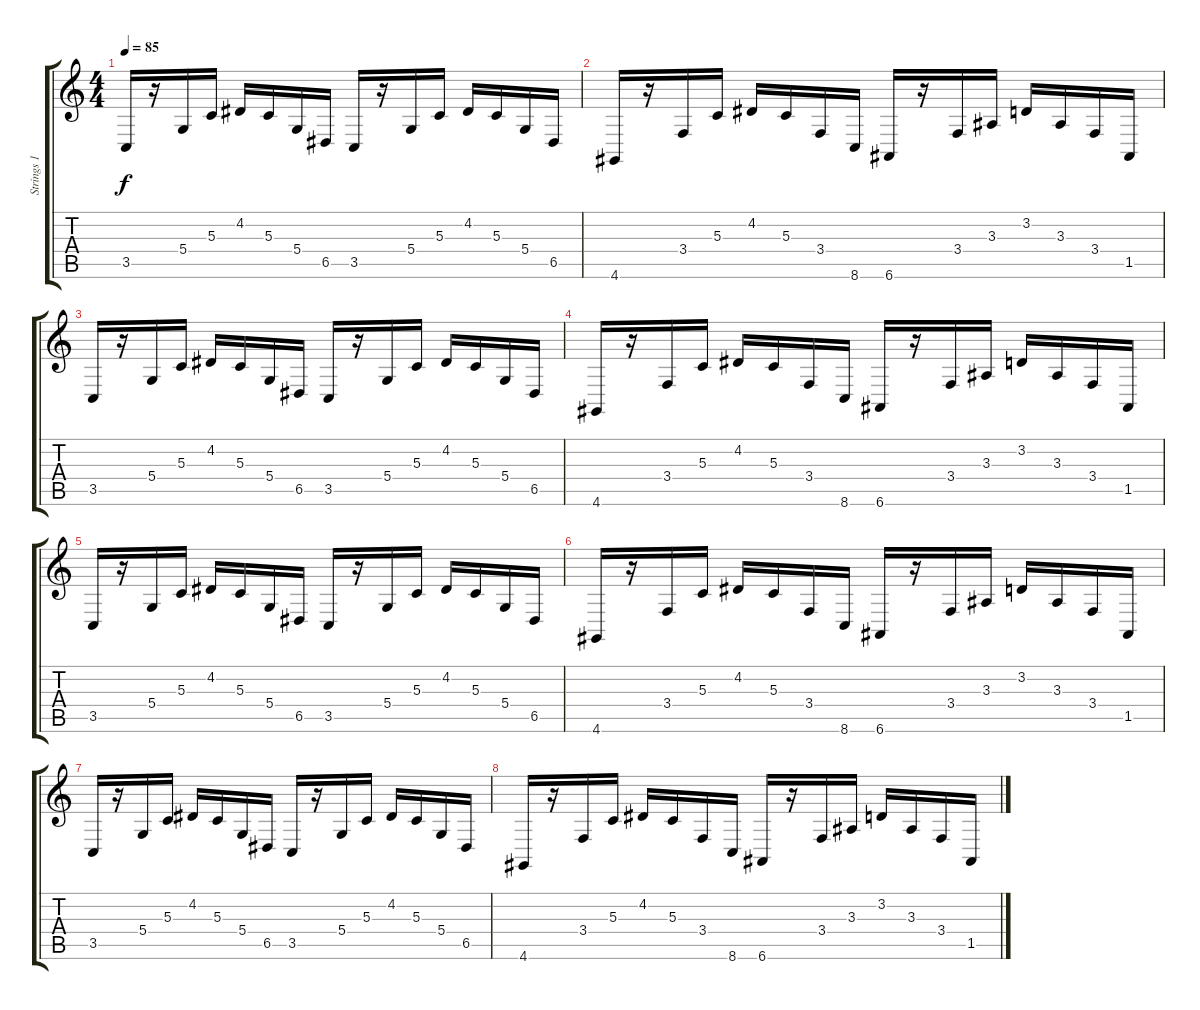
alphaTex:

\track ("Strings 1" "Strings 1") {instrument stringensemble1}
\staff {score tabs}
\tuning (E4 B3 G3 D3 A2 E2) {hide}
\ts (4 4)
\tempo 85
\clef g2
\ks c
3.5.16{dy f} r.16 5.4.16 5.3.16 4.2.16 5.3.16 5.4.16 6.5.16 3.5.16 r.16 5.4.16 5.3.16 4.2.16 5.3.16 5.4.16 6.5.16 |
4.6.16 r.16 3.4.16 5.3.16 4.2.16 5.3.16 3.4.16 8.6.16 6.6.16 r.16 3.4.16 3.3.16 3.2.16 3.3.16 3.4.16 1.5.16 |
3.5.16 r.16 5.4.16 5.3.16 4.2.16 5.3.16 5.4.16 6.5.16 3.5.16 r.16 5.4.16 5.3.16 4.2.16 5.3.16 5.4.16 6.5.16 |
4.6.16 r.16 3.4.16 5.3.16 4.2.16 5.3.16 3.4.16 8.6.16 6.6.16 r.16 3.4.16 3.3.16 3.2.16 3.3.16 3.4.16 1.5.16 |
3.5.16 r.16 5.4.16 5.3.16 4.2.16 5.3.16 5.4.16 6.5.16 3.5.16 r.16 5.4.16 5.3.16 4.2.16 5.3.16 5.4.16 6.5.16 |
4.6.16 r.16 3.4.16 5.3.16 4.2.16 5.3.16 3.4.16 8.6.16 6.6.16 r.16 3.4.16 3.3.16 3.2.16 3.3.16 3.4.16 1.5.16 |
3.5.16 r.16 5.4.16 5.3.16 4.2.16 5.3.16 5.4.16 6.5.16 3.5.16 r.16 5.4.16 5.3.16 4.2.16 5.3.16 5.4.16 6.5.16 |
4.6.16 r.16 3.4.16 5.3.16 4.2.16 5.3.16 3.4.16 8.6.16 6.6.16 r.16 3.4.16 3.3.16 3.2.16 3.3.16 3.4.16 1.5.16
